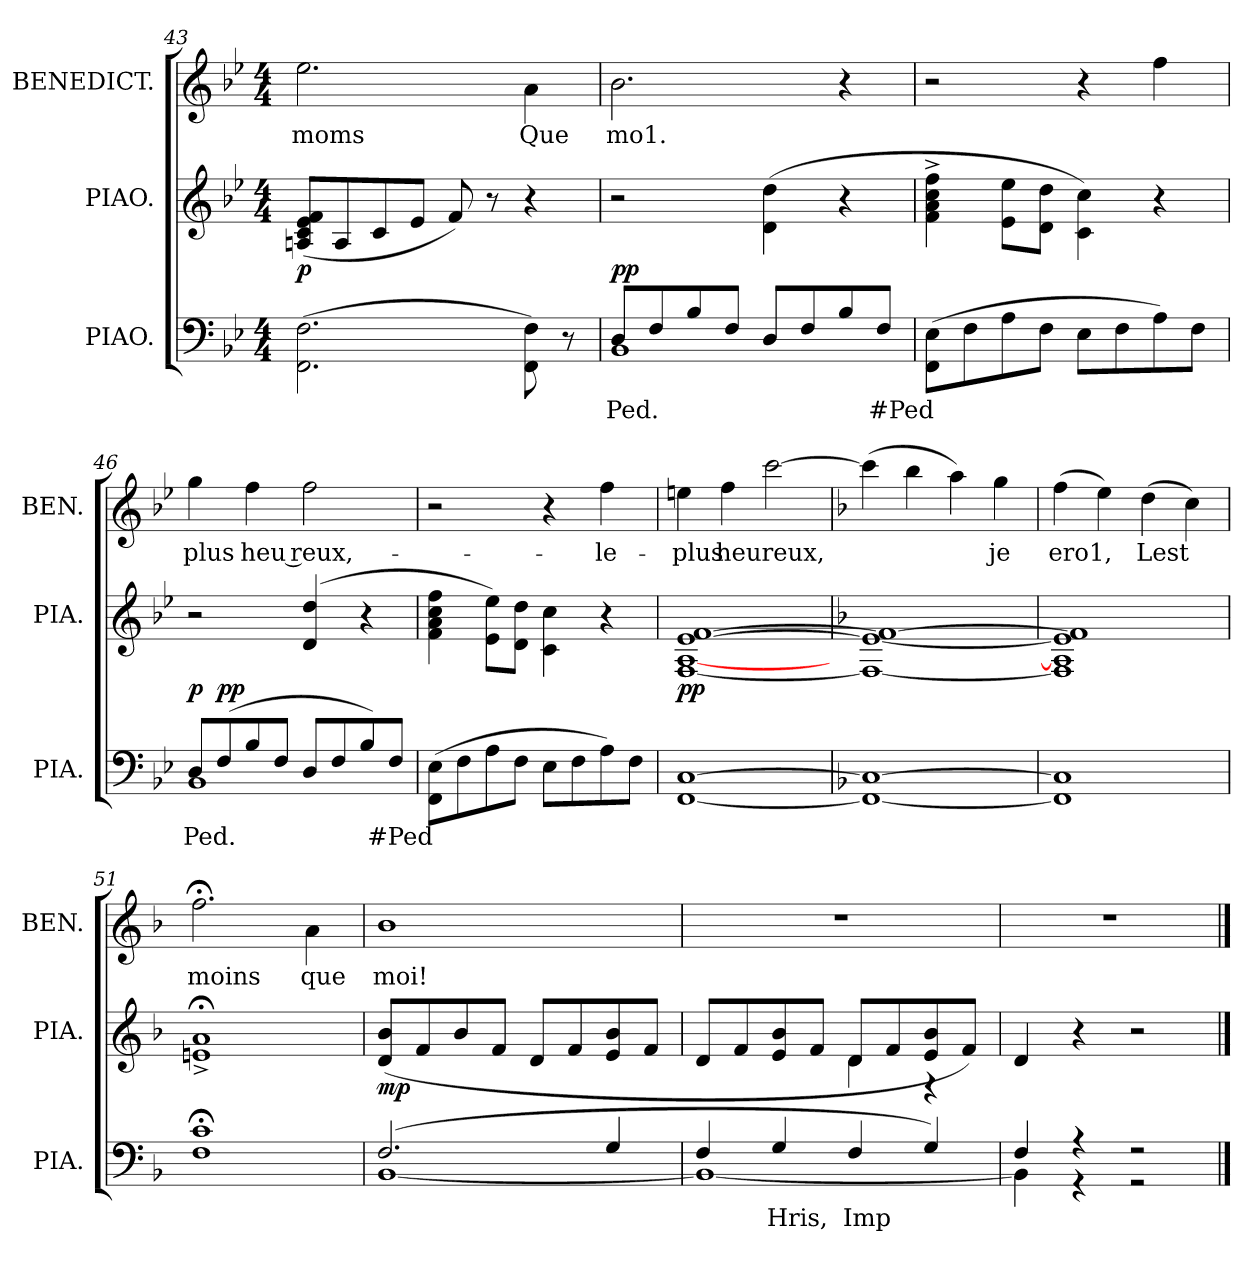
**kern	**text	**dynam	**kern	**dynam	**kern	**text	**dynam
*part3	*part3	*part3	*part2	*part2	*part1	*part1	*part1
*staff3	*staff3	*staff3	*staff2	*staff2	*staff1	*staff1	*staff1
*I"PIAO.	*	*	*I"PIAO.	*	*I"BENEDICT.	*	*
*I'PIA.	*	*	*I'PIA.	*	*I'BEN.	*	*
*clefF4	*	*	*clefG2	*	*clefG2	*	*
*k[b-e-]	*	*	*k[b-e-]	*	*k[b-e-]	*	*
*B-:	*	*	*B-:	*	*B-:	*	*
*M4/4	*	*	*M4/4	*	*M4/4	*	*
=43	=43	=43	=43	=43	=43	=43	=43
(2.FF\ 2.F\	.	p	(8An/ 8c/ 8e-/ 8f/L	.	2.ee-\	moms	.
.	.	.	8A/	.	.	.	.
.	.	.	8c/	.	.	.	.
.	.	.	8e-/J	.	.	.	.
.	.	.	8f/)	.	.	.	.
.	.	.	8r	.	.	.	.
8FF\ 8F\)	.	.	4r	.	4a\	Que	.
8r	.	.	.	.	.	.	.
!!LO:LB:g=z
=44	=44	=44	=44	=44	=44	=44	=44
*^	*	*	*	*	*	*	*
8D/L	1BB-/	Ped.	pp	2r	.	2.b-\	mo1.	.
8F/	.	.	.	.	.	.	.	.
8B-/	.	.	.	.	.	.	.	.
8F/J	.	.	.	.	.	.	.	.
8D/L	.	.	.	(4d\ 4dd\	.	.	.	.
8F/	.	.	.	.	.	.	.	.
8B-/	.	.	.	4r	.	4r	.	.
8F/J	.	#Ped	.	.	.	.	.	.
*v	*v	*	*	*	*	*	*	*
=45	=45	=45	=45	=45	=45	=45	=45
(8FF\ 8E-\L	.	.	4f^\ 4a^\ 4cc^\ 4ff^\	.	2r	.	.
8F\	.	.	.	.	.	.	.
8A\	.	.	8e-\ 8ee-\L	.	.	.	.
8F\J	.	.	8d\ 8dd\J	.	.	.	.
8E-\L	.	.	4c\ 4cc\)	.	4r	.	dolce.
8F\	.	.	.	.	.	.	.
8A\)	.	.	4r	.	4ff\	.	.
8F\J	.	.	.	.	.	.	.
=46	=46	=46	=46	=46	=46	=46	=46
*^	*	*	*	*	*	*	*
8D/L	1BB-/	Ped.	p	2r	.	4gg\	plus	.
(8F/	.	.	pp	.	.	.	.	.
8B-/	.	.	.	.	.	4ff\	heu reux,-	.
8F/J	.	.	.	.	.	.	.	.
8D/L	.	.	.	(4d/ 4dd/	.	2ff\	.	.
8F/	.	.	.	.	.	.	.	.
8B-/)	.	.	.	4r	.	.	.	.
8F/J	.	#Ped	.	.	.	.	.	.
*v	*v	*	*	*	*	*	*	*
=47	=47	=47	=47	=47	=47	=47	=47
(8FF\ 8E-\L	.	.	4f\ 4a\ 4cc\ 4ff\	.	2r	.	.
8F\	.	.	.	.	.	.	.
8A\	.	.	8e-\ 8ee-\L)	.	.	.	.
8F\J	.	.	8d\ 8dd\J	.	.	.	.
8E-\L	.	.	4c\ 4cc\	.	4r	.	.
8F\	.	.	.	.	.	.	.
8A\)	.	.	4r	.	4ff\	le-	.
8F\J	.	.	.	.	.	.	.
=48	=48	=48	=48	=48	=48	=48	=48
[1FF/ [1C/	.	pp	[1F/ [1A/ [1e-/ [1f/	.	4een\	plus	.
.	.	.	.	.	4ff\	heureux,	.
.	.	.	.	.	[2ccc\	.	.
!!LO:LB:g=z
=49	=49	=49	=49	=49	=49	=49	=49
*k[b-]	*	*	*k[b-]	*	*k[b-]	*	*
1FF_/ 1C_/	.	.	1F_/ 1e-_/ 1f_/	.	(4ccc\]	.	.
.	.	.	.	.	4bb-\	.	.
.	.	.	.	.	4aa\)	.	.
.	.	.	.	.	4gg\	je	.
=50	=50	=50	=50	=50	=50	=50	=50
1FF]/ 1C]/	.	.	1F]/ 1A]/ 1e-]/ 1f]/	.	(4ff\	ero1,	.
.	.	.	.	.	4ee\)	.	.
.	.	.	.	.	(4dd\	Lest	.
.	.	.	.	.	4cc\)	.	.
=51	=51	=51	=51	=51	=51	=51	=51
1F;</ 1c;</	.	.	1en;<^/ 1a;<^/	.	2.ff;<\	moins	.
.	.	.	.	.	4a\	que	.
=52	=52	=52	=52	=52	=52	=52	=52
*^	*	*	*	*	*	*	*
(2.F/	[1BB-/	.	.	(8d/ 8b-/L	mp	1b-\	moi!-	.
.	.	.	.	8f/	.	.	.	.
.	.	.	.	8b-/	.	.	.	.
.	.	.	.	8f/J	.	.	.	.
.	.	.	.	8d/L	.	.	.	.
.	.	.	.	8f/	.	.	.	.
4G/	.	.	.	8e/ 8b-/	.	.	.	.
.	.	.	.	8f/J	.	.	.	.
=53	=53	=53	=53	=53	=53	=53	=53	=53
*	*	*	*	*^	*	*	*	*
4F/	1BB-\_	.	.	8d/L	2ryy	.	1r	.	.
.	.	.	.	8f/	.	.	.	.	.
4G/	.	Hris,	.	8e/ 8b-/	.	.	.	.	.
.	.	.	.	8f/J	.	.	.	.	.
4F/	.	Imp	.	8d/L	4d\	.	.	.	.
.	.	.	.	8f/	.	.	.	.	.
4G/)	.	.	.	8e/ 8b-/	4r	.	.	.	.
.	.	.	.	8f/J)	.	.	.	.	.
*	*	*	*	*v	*v	*	*	*	*
=54	=54	=54	=54	=54	=54	=54	=54	=54
4F/	4BB-\]	.	.	4d/	.	1r	.	.
4r	4r	.	.	4r	.	.	.	.
2r	2r	.	.	2r	.	.	.	.
*v	*v	*	*	*	*	*	*	*
==	==	==	==	==	==	==	==
*-	*-	*-	*-	*-	*-	*-	*-
